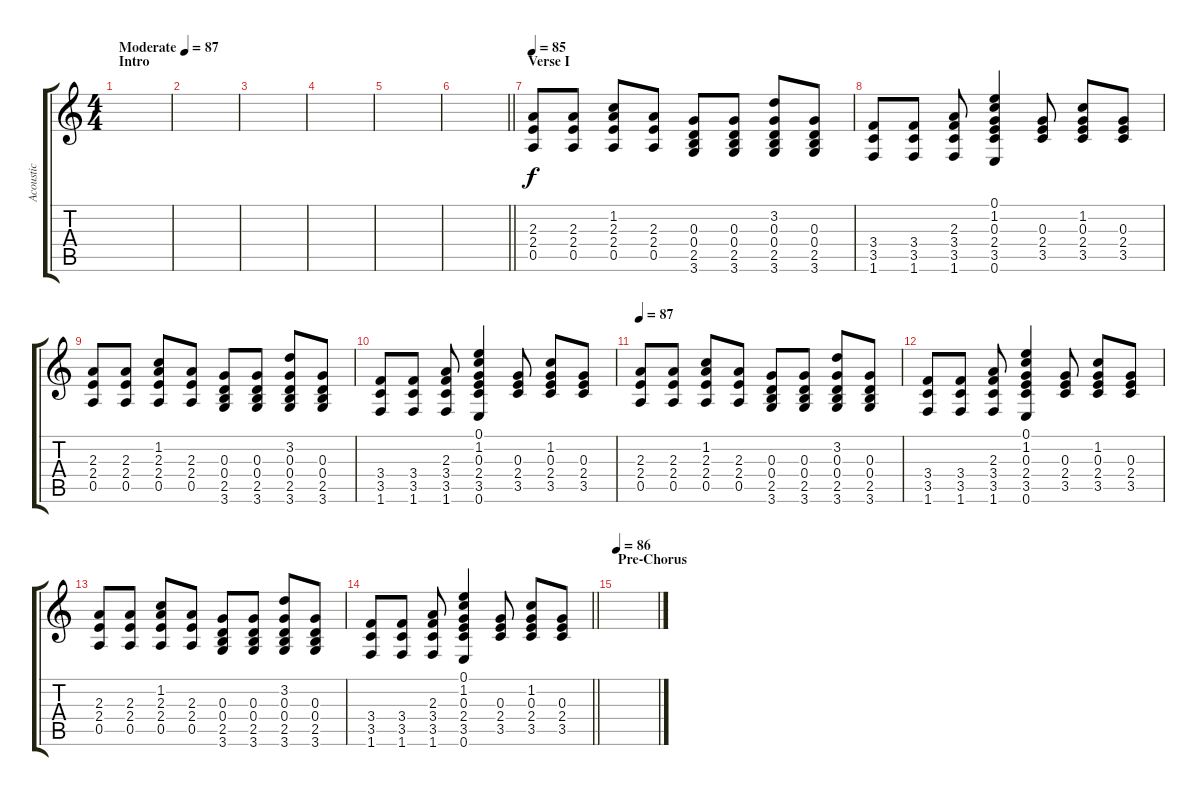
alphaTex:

\track ("Acoustic" "Acoustic") {instrument acousticguitarsteel}
\staff {score tabs}
\tuning (E4 B3 G3 D3 A2 E2) {hide}
\ts (4 4)
\section ("" "Intro")
\tempo (87 "Moderate")
\clef g2
\ks c
|
|
|
|
|
\barLineRight lightlight
|
\section ("" "Verse I")
\tempo 85
(2.3 2.4 0.5).8 (2.3 2.4 0.5).8 (1.2 2.3 2.4 0.5).8 (2.3 2.4 0.5).8 (0.3 0.4 2.5 3.6).8 (0.3 0.4 2.5 3.6).8 (3.2 0.3 0.4 2.5 3.6).8 (0.3 0.4 2.5 3.6).8 |
(3.4 3.5 1.6).8 (3.4 3.5 1.6).8 (2.3 3.4 3.5 1.6).8 (0.1 1.2 0.3 2.4 3.5 0.6).4 (0.3 2.4 3.5).8 (1.2 0.3 2.4 3.5).8 (0.3 2.4 3.5).8 |
(2.3 2.4 0.5).8 (2.3 2.4 0.5).8 (1.2 2.3 2.4 0.5).8 (2.3 2.4 0.5).8 (0.3 0.4 2.5 3.6).8 (0.3 0.4 2.5 3.6).8 (3.2 0.3 0.4 2.5 3.6).8 (0.3 0.4 2.5 3.6).8 |
(3.4 3.5 1.6).8 (3.4 3.5 1.6).8 (2.3 3.4 3.5 1.6).8 (0.1 1.2 0.3 2.4 3.5 0.6).4 (0.3 2.4 3.5).8 (1.2 0.3 2.4 3.5).8 (0.3 2.4 3.5).8 |
\tempo 87
(2.3 2.4 0.5).8 (2.3 2.4 0.5).8 (1.2 2.3 2.4 0.5).8 (2.3 2.4 0.5).8 (0.3 0.4 2.5 3.6).8 (0.3 0.4 2.5 3.6).8 (3.2 0.3 0.4 2.5 3.6).8 (0.3 0.4 2.5 3.6).8 |
(3.4 3.5 1.6).8 (3.4 3.5 1.6).8 (2.3 3.4 3.5 1.6).8 (0.1 1.2 0.3 2.4 3.5 0.6).4 (0.3 2.4 3.5).8 (1.2 0.3 2.4 3.5).8 (0.3 2.4 3.5).8 |
(2.3 2.4 0.5).8 (2.3 2.4 0.5).8 (1.2 2.3 2.4 0.5).8 (2.3 2.4 0.5).8 (0.3 0.4 2.5 3.6).8 (0.3 0.4 2.5 3.6).8 (3.2 0.3 0.4 2.5 3.6).8 (0.3 0.4 2.5 3.6).8 |
\barLineRight lightlight
(3.4 3.5 1.6).8 (3.4 3.5 1.6).8 (2.3 3.4 3.5 1.6).8 (0.1 1.2 0.3 2.4 3.5 0.6).4 (0.3 2.4 3.5).8 (1.2 0.3 2.4 3.5).8 (0.3 2.4 3.5).8 |
\section ("" "Pre-Chorus")
\tempo 86
